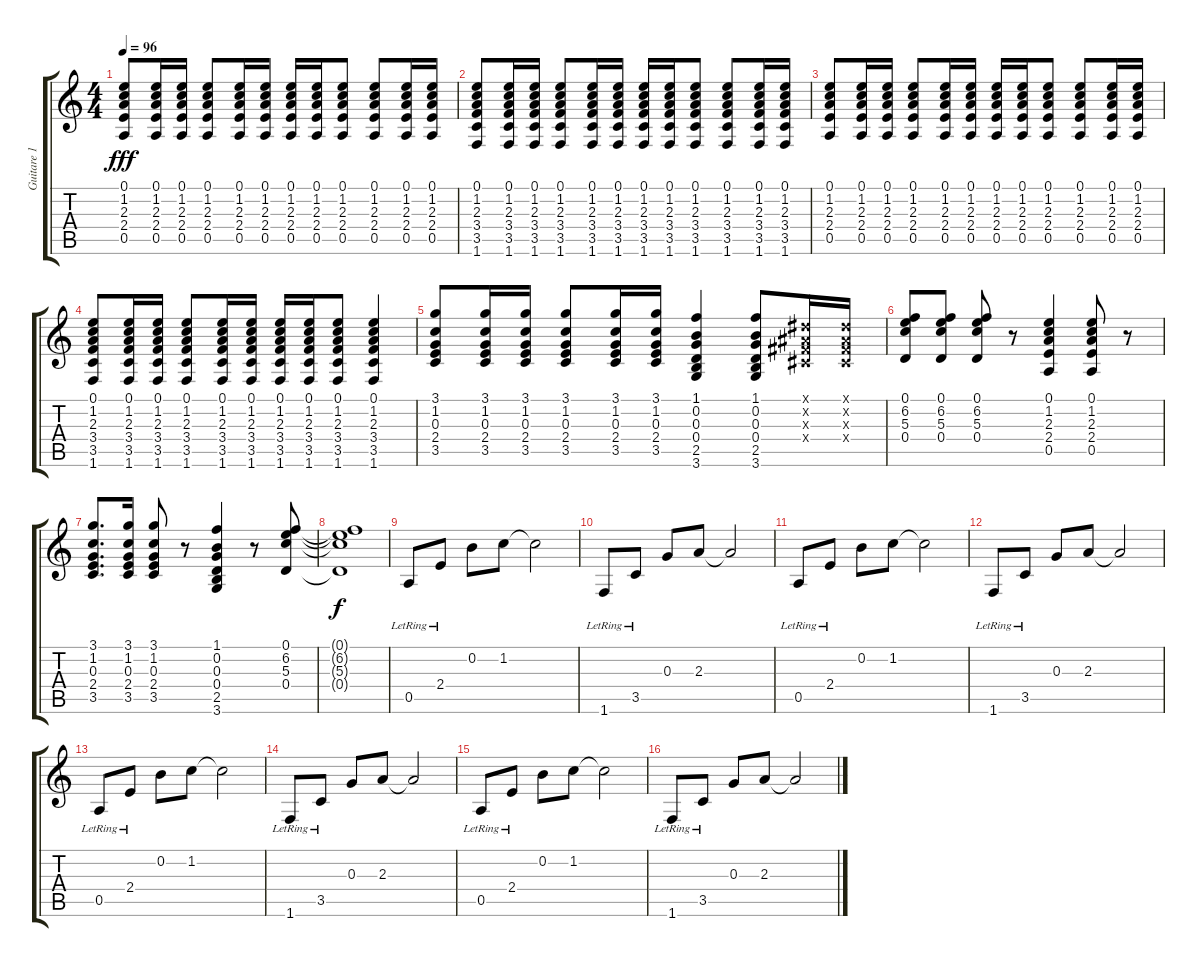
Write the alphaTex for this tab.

\track ("Guitare 1" "Guitare 1") {instrument electricguitarclean}
\staff {score tabs}
\tuning (E4 B3 G3 D3 A2 E2) {hide}
\ts (4 4)
\tempo 96
\clef g2
\ks c
(0.1 1.2 2.3 2.4 0.5).8{dy fff} (0.1 1.2 2.3 2.4 0.5).16 (0.1 1.2 2.3 2.4 0.5).16 (0.1 1.2 2.3 2.4 0.5).8 (0.1 1.2 2.3 2.4 0.5).16 (0.1 1.2 2.3 2.4 0.5).16 (0.1 1.2 2.3 2.4 0.5).16 (0.1 1.2 2.3 2.4 0.5).16 (0.1 1.2 2.3 2.4 0.5).8 (0.1 1.2 2.3 2.4 0.5).8 (0.1 1.2 2.3 2.4 0.5).16 (0.1 1.2 2.3 2.4 0.5).16 |
(0.1 1.2 2.3 3.4 3.5 1.6).8 (0.1 1.2 2.3 3.4 3.5 1.6).16 (0.1 1.2 2.3 3.4 3.5 1.6).16 (0.1 1.2 2.3 3.4 3.5 1.6).8 (0.1 1.2 2.3 3.4 3.5 1.6).16 (0.1 1.2 2.3 3.4 3.5 1.6).16 (0.1 1.2 2.3 3.4 3.5 1.6).16 (0.1 1.2 2.3 3.4 3.5 1.6).16 (0.1 1.2 2.3 3.4 3.5 1.6).8 (0.1 1.2 2.3 3.4 3.5 1.6).8 (0.1 1.2 2.3 3.4 3.5 1.6).16 (0.1 1.2 2.3 3.4 3.5 1.6).16 |
(0.1 1.2 2.3 2.4 0.5).8 (0.1 1.2 2.3 2.4 0.5).16 (0.1 1.2 2.3 2.4 0.5).16 (0.1 1.2 2.3 2.4 0.5).8 (0.1 1.2 2.3 2.4 0.5).16 (0.1 1.2 2.3 2.4 0.5).16 (0.1 1.2 2.3 2.4 0.5).16 (0.1 1.2 2.3 2.4 0.5).16 (0.1 1.2 2.3 2.4 0.5).8 (0.1 1.2 2.3 2.4 0.5).8 (0.1 1.2 2.3 2.4 0.5).16 (0.1 1.2 2.3 2.4 0.5).16 |
(0.1 1.2 2.3 3.4 3.5 1.6).8 (0.1 1.2 2.3 3.4 3.5 1.6).16 (0.1 1.2 2.3 3.4 3.5 1.6).16 (0.1 1.2 2.3 3.4 3.5 1.6).8 (0.1 1.2 2.3 3.4 3.5 1.6).16 (0.1 1.2 2.3 3.4 3.5 1.6).16 (0.1 1.2 2.3 3.4 3.5 1.6).16 (0.1 1.2 2.3 3.4 3.5 1.6).16 (0.1 1.2 2.3 3.4 3.5 1.6).8 (0.1 1.2 2.3 3.4 3.5 1.6).4 |
(3.1 1.2 0.3 2.4 3.5).8 (3.1 1.2 0.3 2.4 3.5).16 (3.1 1.2 0.3 2.4 3.5).16 (3.1 1.2 0.3 2.4 3.5).8 (3.1 1.2 0.3 2.4 3.5).16 (3.1 1.2 0.3 2.4 3.5).16 (1.1 0.2 0.3 0.4 2.5 3.6).4 (1.1 0.2 0.3 0.4 2.5 3.6).8 (-1.1{x} -1.2{x} -1.3{x} -1.4{x}).16 (-1.1{x} -1.2{x} -1.3{x} -1.4{x}).16 |
(0.1 6.2 5.3 0.4).8 (0.1 6.2 5.3 0.4).8 (0.1 6.2 5.3 0.4).8 r.8 (0.1 1.2 2.3 2.4 0.5).4 (0.1 1.2 2.3 2.4 0.5).8 r.8 |
(3.1 1.2 0.3 2.4 3.5).8{d} (3.1 1.2 0.3 2.4 3.5).16 (3.1 1.2 0.3 2.4 3.5).8 r.8 (1.1 0.2 0.3 0.4 2.5 3.6).4 r.8 (0.1 6.2 5.3 0.4).8 |
(0.1{t} 6.2{t} 5.3{t} 0.4{t}).1{dy f} |
0.5{lr}.8 2.4{lr}.8 0.2.8 1.2.8 1.2{t}.2 |
1.6{lr}.8 3.5{lr}.8 0.3.8 2.3.8 2.3{t}.2 |
0.5{lr}.8 2.4{lr}.8 0.2.8 1.2.8 1.2{t}.2 |
1.6{lr}.8 3.5{lr}.8 0.3.8 2.3.8 2.3{t}.2 |
0.5{lr}.8 2.4{lr}.8 0.2.8 1.2.8 1.2{t}.2 |
1.6{lr}.8 3.5{lr}.8 0.3.8 2.3.8 2.3{t}.2 |
0.5{lr}.8 2.4{lr}.8 0.2.8 1.2.8 1.2{t}.2 |
1.6{lr}.8 3.5{lr}.8 0.3.8 2.3.8 2.3{t}.2
